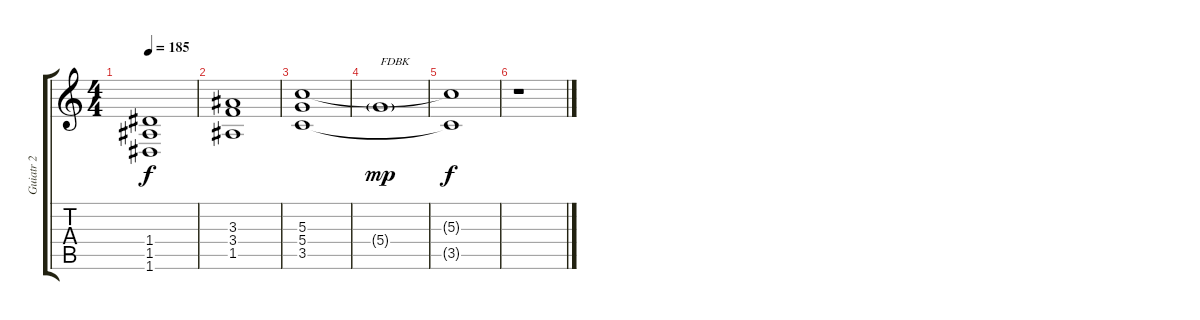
\track ("Guiatr 2" "Guiatr 2") {instrument distortionguitar}
\staff {score tabs}
\tuning (E4 B3 G3 D3 A2 D2) {hide}
\ts (4 4)
\tempo 185
\clef g2
\ks c
(1.4 1.5 1.6).1{dy f} |
(3.3 3.4 1.5).1 |
(5.3 5.4 3.5).1 |
5.4{g}.1{txt "FDBK" dy mp} |
(5.3{t} 3.5{t}).1{dy f} |
r.1
